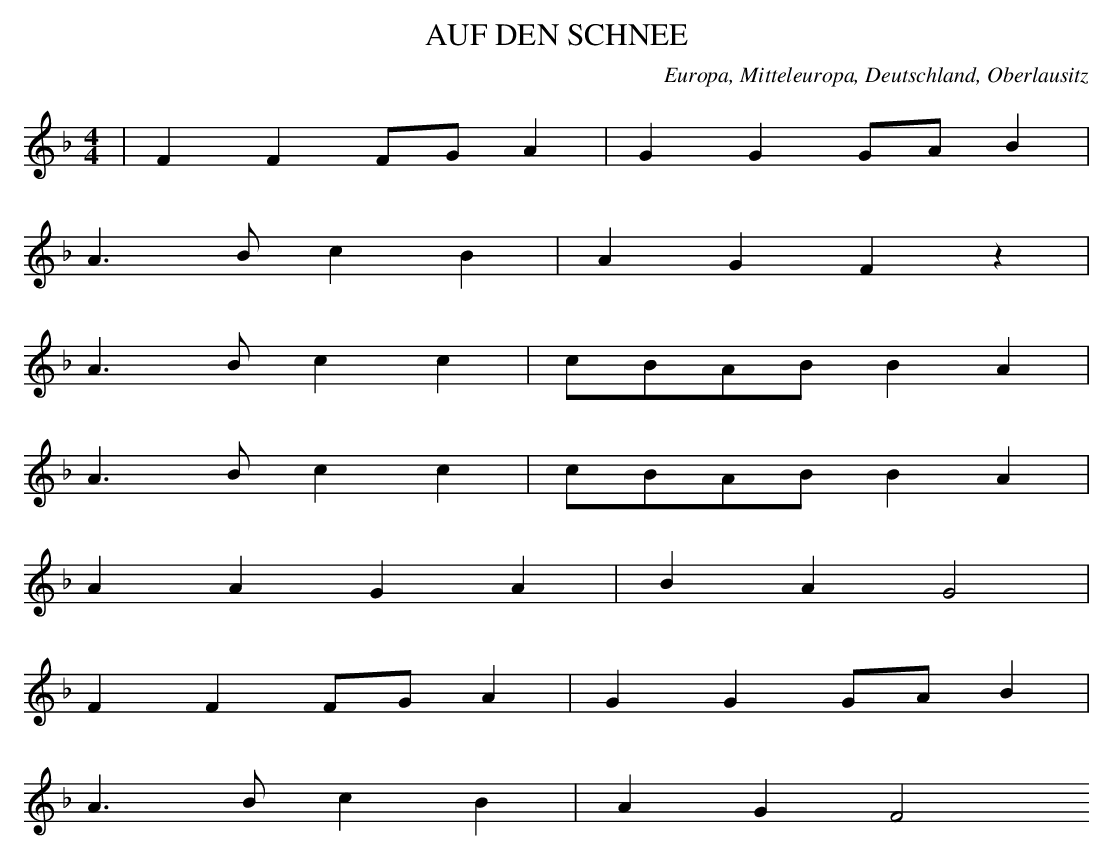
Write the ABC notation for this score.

X:1
T: AUF DEN SCHNEE
O: Europa, Mitteleuropa, Deutschland, Oberlausitz
M: 4/4
L: 1/8
K: F
 | F2F2FGA2 | G2G2GAB2 |
A3Bc2B2 | A2G2F2z2 |
A3Bc2c2 | cBABB2A2 |
A3Bc2c2 | cBABB2A2 |
A2A2G2A2 | B2A2G4 |
F2F2FGA2 | G2G2GAB2 |
A3Bc2B2 | A2G2F4
